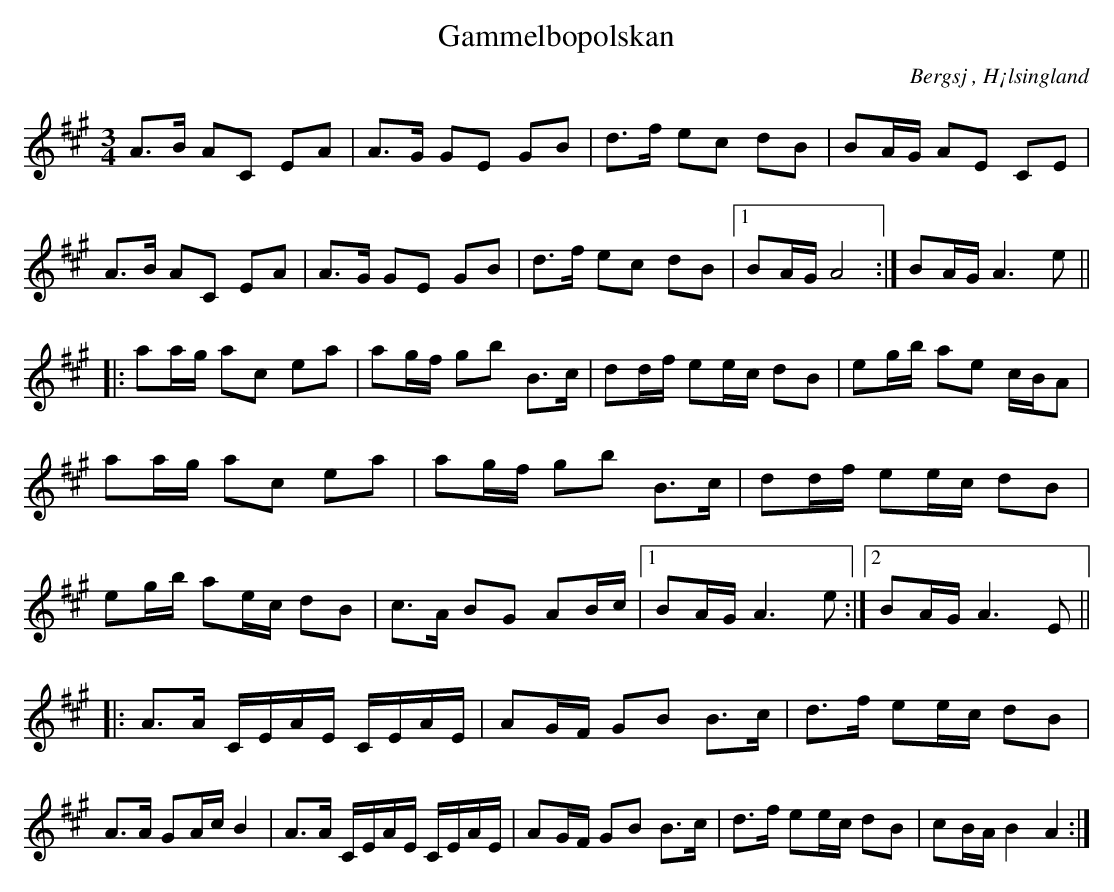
X:1
T: Gammelbopolskan
O: Bergsj , H¡lsingland
M: 3/4
L: 1/8
K: A
A>B AC EA | A>G GE GB | d>f ec dB | BA/G/ AE CE | A>B AC EA | A>G GE GB | d>f ec dB |1 BA/G/ A4 :| BA/G/ A3 e ||
|: aa/g/ ac ea | ag/f/ gb B>c | dd/f/ ee/c/ dB | eg/b/ ae c/B/A | aa/g/ ac ea | ag/f/ gb B>c | dd/f/ ee/c/ dB | eg/b/ ae/c/ dB | c>A BG AB/c/ |1 BA/G/ A3 e :|2  BA/G/ A3 E ||
|: A>A C/E/A/E/ C/E/A/E/ | AG/F/ GB B>c | d>f ee/c/ dB | A>A GA/c/ B2 | A>A C/E/A/E/ C/E/A/E/ | AG/F/ GB B>c | d>f ee/c/ dB | cB/A/ B2 A2 :|]
